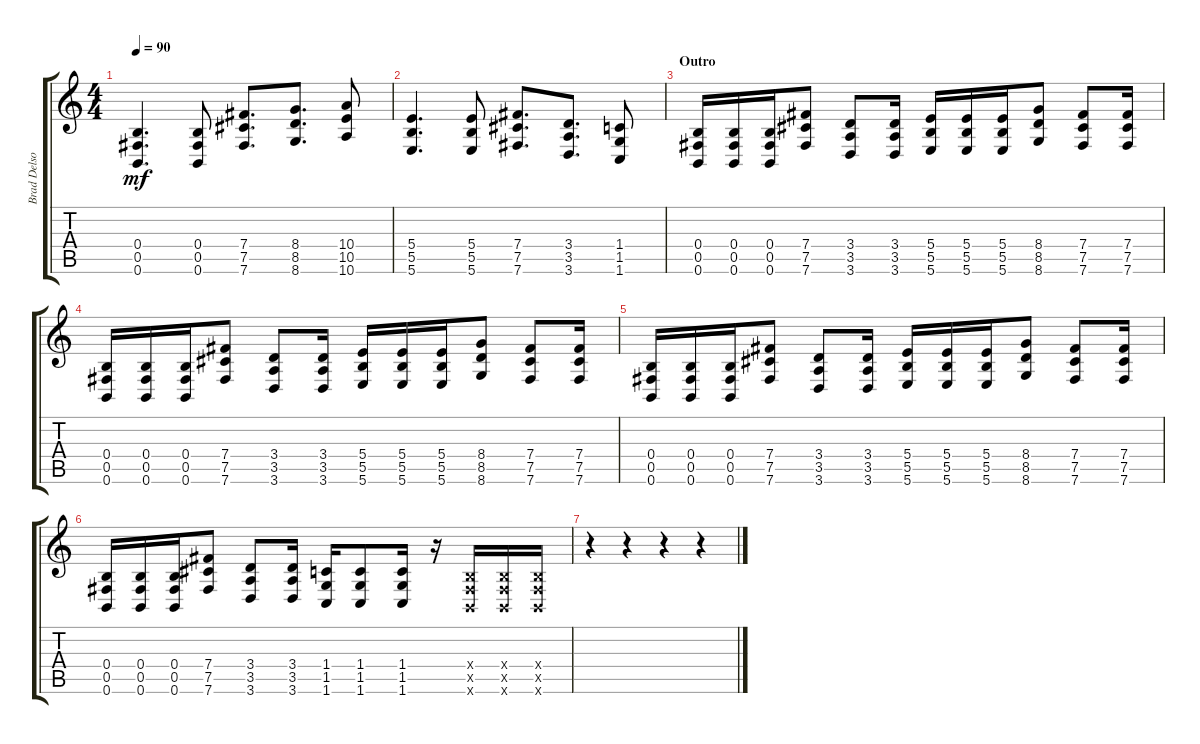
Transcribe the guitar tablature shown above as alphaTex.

\track ("Brad Delson (Guitar 2)" "Brad Delso") {instrument distortionguitar}
\staff {score tabs}
\tuning (Db4 Ab3 E3 B2 Gb2 B1) {hide}
\ts (4 4)
\tempo 90
\clef g2
\ks c
(0.4 0.5 0.6).4{d dy mf} (0.4 0.5 0.6).8 (7.4 7.5 7.6).8{d} (8.4 8.5 8.6).8{d} (10.4 10.5 10.6).8 |
(5.4 5.5 5.6).4{d} (5.4 5.5 5.6).8 (7.4 7.5 7.6).8{d} (3.4 3.5 3.6).8{d} (1.4 1.5 1.6).8 |
\section ("" "Outro")
(0.4 0.5 0.6).16 (0.4 0.5 0.6).16 (0.4 0.5 0.6).16 (7.4 7.5 7.6).8 (3.4 3.5 3.6).8 (3.4 3.5 3.6).16 (5.4 5.5 5.6).16 (5.4 5.5 5.6).16 (5.4 5.5 5.6).16 (8.4 8.5 8.6).8 (7.4 7.5 7.6).8 (7.4 7.5 7.6).16 |
(0.4 0.5 0.6).16 (0.4 0.5 0.6).16 (0.4 0.5 0.6).16 (7.4 7.5 7.6).8 (3.4 3.5 3.6).8 (3.4 3.5 3.6).16 (5.4 5.5 5.6).16 (5.4 5.5 5.6).16 (5.4 5.5 5.6).16 (8.4 8.5 8.6).8 (7.4 7.5 7.6).8 (7.4 7.5 7.6).16 |
(0.4 0.5 0.6).16 (0.4 0.5 0.6).16 (0.4 0.5 0.6).16 (7.4 7.5 7.6).8 (3.4 3.5 3.6).8 (3.4 3.5 3.6).16 (5.4 5.5 5.6).16 (5.4 5.5 5.6).16 (5.4 5.5 5.6).16 (8.4 8.5 8.6).8 (7.4 7.5 7.6).8 (7.4 7.5 7.6).16 |
(0.4 0.5 0.6).16 (0.4 0.5 0.6).16 (0.4 0.5 0.6).16 (7.4 7.5 7.6).8 (3.4 3.5 3.6).8 (3.4 3.5 3.6).16 (1.4 1.5 1.6).16 (1.4 1.5 1.6).8 (1.4 1.5 1.6).16 r.16 (0.4{x} 0.5{x} 0.6{x}).16 (0.4{x} 0.5{x} 0.6{x}).16 (0.4{x} 0.5{x} 0.6{x}).16 |
r.4 r.4 r.4 r.4
